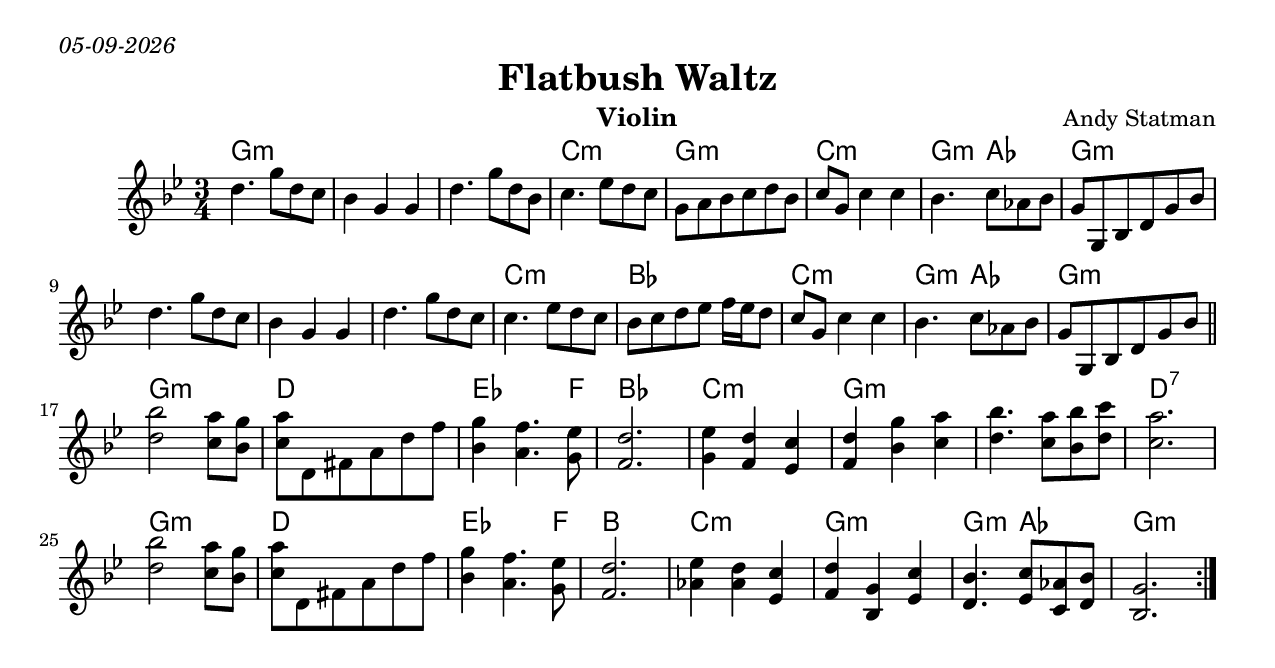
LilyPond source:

\version "2.20.0"
\include "english.ly"
\paper{
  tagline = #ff
  print-all-headers = ##t
  #(set-paper-size "letter")
}
date = #(strftime "%d-%m-%Y" (localtime (current-time)))

\markup{ \italic{ \date }  }

%\markup{ Got something to say? }

global = {
  \clef treble
  \key g \minor
  \time 3/4
  \set Score.markFormatter = #format-mark-box-alphabet
}

%#################################### Melody ########################
%melody =  \transpose c d \relative c' {  %transpose for clarinet
melody = \relative c'' {
  \global
  %\partial 16*3 a16 d f   %lead in notes

  \repeat volta 2{
   %\mark \default
   d4. g8 d c
   bf4 g g
   d'4. g8 d bf
   c4. ef8 d c

   g8 a bf c d bf
   c8 g c4 c
   %d4. g8 d c
   bf4. c8 af bf
   g8 g, bf d g bf

   d4. g8 d c
   bf4 g g
   d'4. g8 d c
   c4. ef8 d c

   bf8 c d ef f16 ef d8|
   c8 g c4 c
   bf4. c8 af bf
   g8 g, bf d g bf \bar"||"
   \break
   %   B part
   <<d2 bf'>><< a8  c,>> <<bf g'>>
   <<a8 c,>> d,fs a d f
   <<bf,4 g'>> <<a,4. f'>> <<g,8 ef'>>
   <<d2. f,>>
   % higher note 2nd
   <<ef'4 g,>><<f d'>> <<ef, c' >>
   <<f,4 d'>> <<bf g'>> <<c, a'>>
   <<{d,4. c8 bf d
      c2.
      d2 c8 bf
     }
     {bf'4. a8 bf c
      a2.
      bf2 a8 g
   }>>

   <<c,8 a'>> d,, fs a d f %maybe f #

   <<{bf,4  a4. g8
      f2.
      af4 af ef
      f4 bf, ef
      d4. ef8 c d
      bf2.
     }
     {g''4 f4. ef8
     d2.
     ef4 d c
     d4 g, c
     bf4.c8 af bf
     g2.
   }>>


  }




}
%################################# Lyrics #####################
%\addlyrics{ \set stanza = #"1. " }
%################################# Chords #######################
harmonies = \chordmode {
  g2.*3:m
  c2.:m
  g2.:m
  c2.:m
  g4.:m af4.
  g2.*4:m
  c2.:m
  bf2.
  c2.:m
  g4.:m af4.
  g2.:m
  % high part
  g2.:m
  d2.
  ef8*5 f8
  bf2.
  c2.:m
  g2.*2:m
  d2.:7
  g2.:m
  d2.
  ef8*5 f8
  b2.
  c2.:m
  g4*3:m
  g4.:m af4.:
  g2.:m
}

\score {
  <<
    \new ChordNames {
      \set chordChanges = ##f
      \harmonies
    }
    \new Staff   \melody
  >>
  \header{
    title= "Flatbush Waltz"
    subtitle=""
    composer= "Andy Statman"
    instrument = "Violin"
    arranger= ""
  }
  \layout{indent = 1.0\cm}
  \midi {
    \tempo 4 = 120

    % \midi { }
  }
}
%{
% more verses:
\markup{}
\markup {
  \fill-line {
    \hspace #0.1 % distance from left margin
    \column {
      \line { "1."
	\column {
	  ""
	}
      }
      \hspace #0.2 % vertical distance between verses
      \line { "2."
	\column {
	 ""
	}
      }
    }
    \hspace #0.1  % horiz. distance between columns
    \column {
      \line { "3."
	\column {
	  ""
	}
      }
      \hspace #0.2 % distance between verses
      \line { "4."
	\column {
	 ""
	}
      }
    }
    \hspace #0.1 % distance to right margin
  }
}

%}


%{
convert-ly (GNU LilyPond) 2.20.0  convert-ly: Processing `'...
Applying conversion: 2.19.2, 2.19.7, 2.19.11, 2.19.16, 2.19.22,
2.19.24, 2.19.28, 2.19.29, 2.19.32, 2.19.40, 2.19.46, 2.19.49,
2.19.80, 2.20.0
%}
